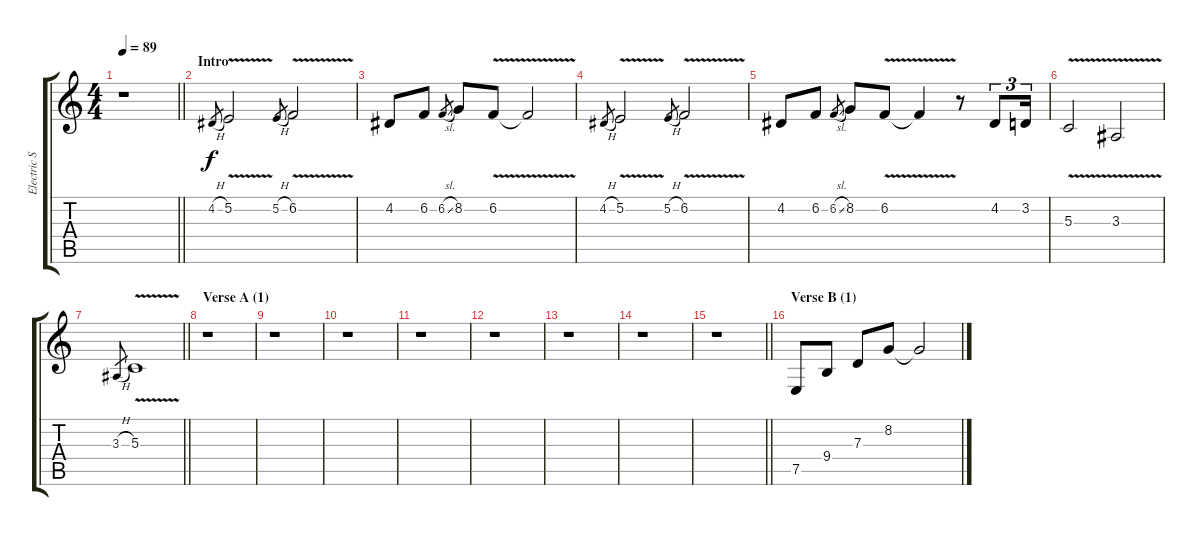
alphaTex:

\track ("Electric Sitar" "Electric S") {instrument sitar}
\staff {score tabs}
\tuning (E4 B3 G3 D3 A2 E2) {hide}
\ts (4 4)
\tempo 89
\clef g2
\barLineRight lightlight
\ks c
r.1{dy f instrument sitar} |
\section ("" "Intro")
4.2{h}.8{gr} 5.2{v}.2 5.2{h}.8{gr} 6.2{v}.2 |
4.2.8 6.2.8 6.2{sl}.8{gr} 8.2.8 6.2{v}.8 6.2{t}.2 |
4.2{h}.8{gr} 5.2{v}.2 5.2{h}.8{gr} 6.2{v}.2 |
4.2.8 6.2.8 6.2{sl}.8{gr} 8.2.8 6.2{v}.8 6.2{t}.4 r.8 4.2.8{tu (3 2)} 3.2.16{tu (3 2)} |
5.3{v}.2 3.3{v}.2 |
\barLineRight lightlight
3.3{h}.8{gr} 5.3{v}.1 |
\section ("" "Verse A (1)")
r.1 |
r.1 |
r.1 |
r.1 |
r.1 |
r.1 |
r.1 |
\barLineRight lightlight
r.1 |
\section ("" "Verse B (1)")
7.5.8 9.4.8 7.3.8 8.2.8 8.2{t}.2
